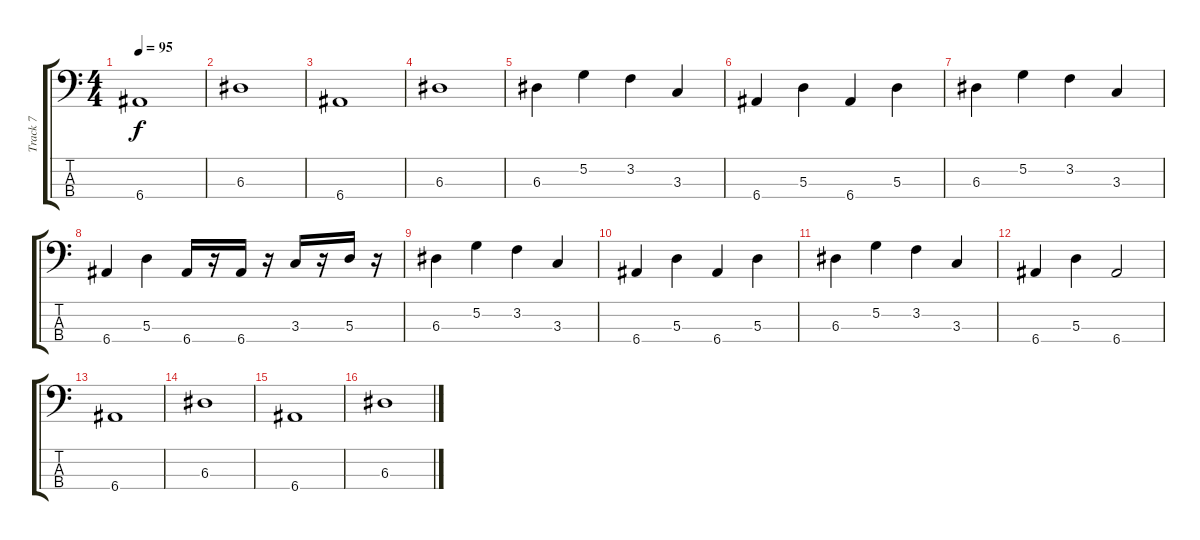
\track ("Track 7" "Track 7") {instrument electricbassfinger}
\staff {score tabs}
\tuning (G2 D2 A1 E1) {hide}
\ts (4 4)
\tempo 95
\clef f4
\ks c
6.4.1{dy f} |
6.3.1 |
6.4.1 |
6.3.1 |
6.3.4 5.2.4 3.2.4 3.3.4 |
6.4.4 5.3.4 6.4.4 5.3.4 |
6.3.4 5.2.4 3.2.4 3.3.4 |
6.4.4 5.3.4 6.4.16 r.16 6.4.16 r.16 3.3.16 r.16 5.3.16 r.16 |
6.3.4 5.2.4 3.2.4 3.3.4 |
6.4.4 5.3.4 6.4.4 5.3.4 |
6.3.4 5.2.4 3.2.4 3.3.4 |
6.4.4 5.3.4 6.4.2 |
6.4.1 |
6.3.1 |
6.4.1 |
6.3.1
